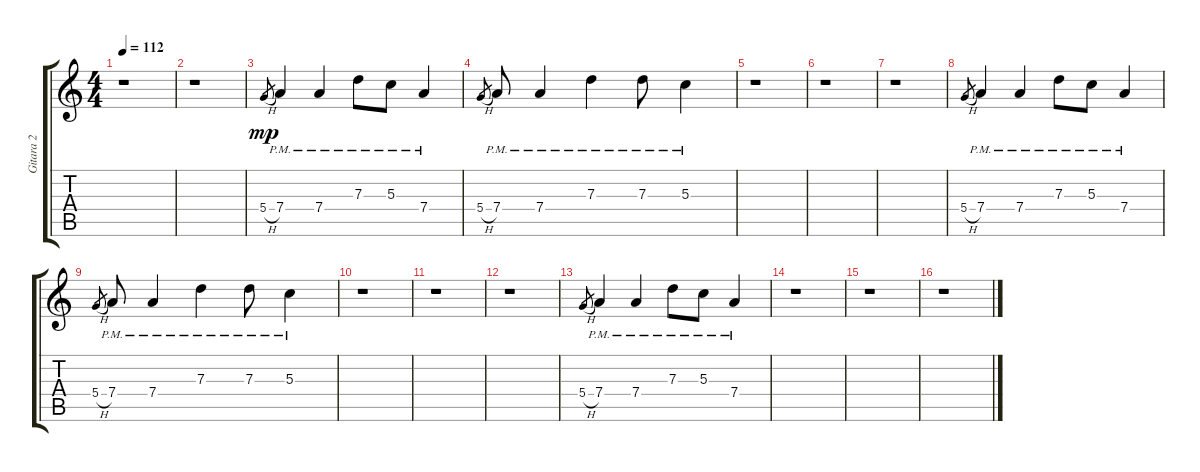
\track ("Gitara 2" "Gitara 2") {instrument acousticguitarsteel}
\staff {score tabs}
\tuning (E4 B3 G3 D3 A2 E2) {hide}
\ts (4 4)
\tempo 112
\clef g2
\ks c
r.1{dy mp} |
r.1 |
5.4{h}.8{gr} 7.4{pm}.4 7.4{pm}.4 7.3{pm}.8 5.3{pm}.8 7.4{pm}.4 |
5.4{h}.8{gr} 7.4{pm}.8 7.4{pm}.4 7.3{pm}.4 7.3{pm}.8 5.3{pm}.4 |
r.1 |
r.1 |
r.1 |
5.4{h}.8{gr} 7.4{pm}.4 7.4{pm}.4 7.3{pm}.8 5.3{pm}.8 7.4{pm}.4 |
5.4{h}.8{gr} 7.4{pm}.8 7.4{pm}.4 7.3{pm}.4 7.3{pm}.8 5.3{pm}.4 |
r.1 |
r.1 |
r.1 |
5.4{h}.8{gr} 7.4{pm}.4 7.4{pm}.4 7.3{pm}.8 5.3{pm}.8 7.4{pm}.4 |
r.1 |
r.1 |
r.1
